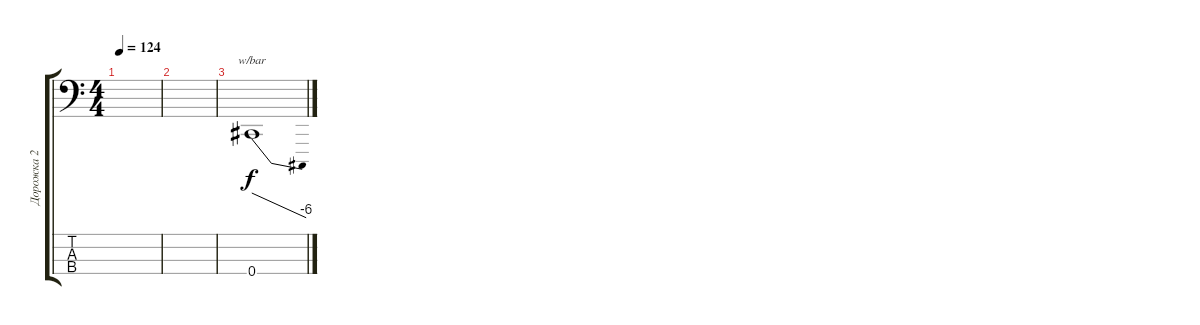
\track ("Дорожка 2" "Дорожка 2") {instrument electricbassfinger}
\staff {score tabs}
\tuning (E2 B1 Gb1 Db1) {hide}
\ts (4 4)
\tempo 124
\clef f4
\ks c
|
|
0.4.1{tbe (dive default 0 0 60 -24)}
